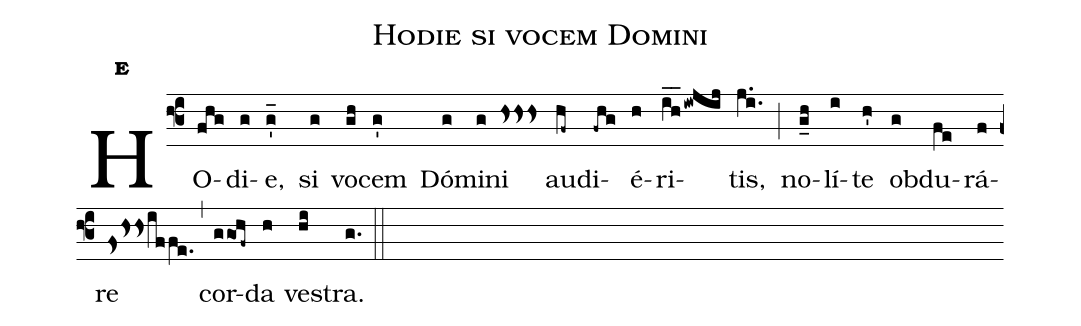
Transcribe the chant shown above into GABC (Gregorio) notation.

name:Hodie si vocem Domini;
office-part:Antiphona;
mode:e;
%%
user-notes: ;
commentary: ;
annotation: A. E;
centering-scheme: english;
%fontsize: 12;
%spacing: vichi;
%font: OFLSortsMillGoudy;
%width: 4.4;
%height: 11;
%%
(f3)HO(fhg)di(g)e,(g_') si(g) vo(gh)cem(g') Dó(g)mi(g)ni(hs<hs<hs<) au(hf~)di(-fhg)é(h)ri(i_h_iwjij)tis,(j.i.) (;) no(g_h)lí(i)te(h') ob(g)du(fe)rá(f)re(fs<hs<hs<iffe.) (,) cor(ggohf~)da(h) ve(hi)stra.(g.) (::)
